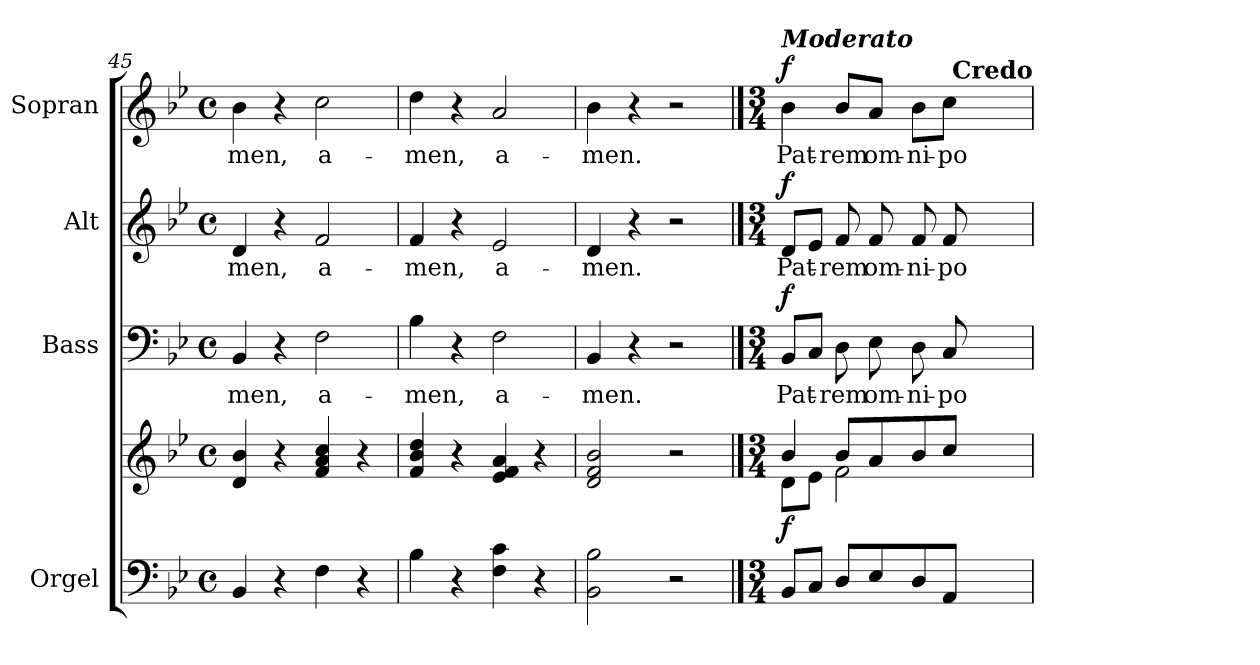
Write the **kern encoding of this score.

**kern	**kern	**dynam	**kern	**text	**dynam	**kern	**text	**dynam	**kern	**text	**dynam
*part4	*part4	*part4	*part3	*part3	*part3	*part2	*part2	*part2	*part1	*part1	*part1
*staff5	*staff4	*staff4/5	*staff3	*staff3	*staff3	*staff2	*staff2	*staff2	*staff1	*staff1	*staff1
*I"Orgel	*	*	*I"Bass	*	*	*I"Alt	*	*	*I"Sopran	*	*
*I'Org.	*	*	*I'B.	*	*	*I'A.	*	*	*I'S.	*	*
*clefF4	*clefG2	*	*clefF4	*	*	*clefG2	*	*	*clefG2	*	*
*k[b-e-]	*k[b-e-]	*	*k[b-e-]	*	*	*k[b-e-]	*	*	*k[b-e-]	*	*
*B-:	*B-:	*	*B-:	*	*	*B-:	*	*	*B-:	*	*
*M4/4	*M4/4	*	*M4/4	*	*	*M4/4	*	*	*M4/4	*	*
*met(c)	*met(c)	*	*met(c)	*	*	*met(c)	*	*	*met(c)	*	*
=45	=45	=45	=45	=45	=45	=45	=45	=45	=45	=45	=45
!	!	!	!	!LO:LY:b	!	!	!LO:LY:b	!	!	!LO:LY:b	!
4BB-/	4d/ 4b-/	.	4BB-/	-men,	.	4d/	-men,	.	4b-\	-men,	.
4r	4r	.	4r	.	.	4r	.	.	4r	.	.
!	!	!	!	!LO:LY:b	!	!	!LO:LY:b	!	!	!LO:LY:b	!
4F\	4f/ 4a/ 4cc/	.	2F\	a-	.	2f/	a-	.	2cc\	a-	.
4r	4r	.	.	.	.	.	.	.	.	.	.
=46	=46	=46	=46	=46	=46	=46	=46	=46	=46	=46	=46
!	!	!	!	!LO:LY:b	!	!	!LO:LY:b	!	!	!LO:LY:b	!
4B-\	4f/ 4b-/ 4dd/	.	4B-\	-men,	.	4f/	-men,	.	4dd\	-men,	.
4r	4r	.	4r	.	.	4r	.	.	4r	.	.
!	!	!	!	!LO:LY:b	!	!	!LO:LY:b	!	!	!LO:LY:b	!
4F\ 4c\	4e-/ 4f/ 4a/	.	2F\	a-	.	2e-/	a-	.	2a/	a-	.
4r	4r	.	.	.	.	.	.	.	.	.	.
=47	=47	=47	=47	=47	=47	=47	=47	=47	=47	=47	=47
!	!	!	!	!LO:LY:b	!	!	!LO:LY:b	!	!	!LO:LY:b	!
2BB-\ 2B-\	2d/ 2f/ 2b-/	.	4BB-/	-men.	.	4d/	-men.	.	4b-\	-men.	.
.	.	.	4r	.	.	4r	.	.	4r	.	.
2r	2r	.	2r	.	.	2r	.	.	2r	.	.
!!LO:PB:g=z
==48	==48	==48	==48	==48	==48	==48	==48	==48	==48	==48	==48
*M3/4	*M3/4	*	*M3/4	*	*	*M3/4	*	*	*M3/4	*	*
*	*^	*	*	*	*	*	*	*	*	*	*
!	!	!	!	!	!	!	!	!	!	!LO:TX:a:Bi:t=Moderato	!	!
!	!	!	!LO:DY:b	!	!LO:LY:b	!LO:DY:a	!	!LO:LY:b	!LO:DY:a	!	!LO:LY:b	!LO:DY:b
8BB-/L	4b-/	8d\L	f	8BB-/L	Pat-	f	8d/L	Pat-	f	4b-\	Pat-	f
8C/J	.	8e-\J	.	8C/J	.	.	8e-/J	.	.	.	.	.
!	!	!	!	!	!LO:LY:b	!	!	!LO:LY:b	!	!	!LO:LY:b	!
8D/L	8b-/L	2f\	.	8D\	-rem	.	8f/	-rem	.	8b-/L	-rem	.
!	!	!	!	!	!LO:LY:b	!	!	!LO:LY:b	!	!	!LO:LY:b	!
8E-/	8a/	.	.	8E-\	om-	.	8f/	om-	.	8a/J	om-	.
!	!	!	!	!	!LO:LY:b	!	!	!LO:LY:b	!	!	!LO:LY:b	!
8D/	8b-/	.	.	8D\	-ni-	.	8f/	-ni-	.	8b-\L	-ni-	.
!	!	!	!	!	!LO:LY:b	!	!	!LO:LY:b	!	!	!LO:LY:b	!
8AA/J	8cc/J	.	.	8C/	-po-	.	8f/	-po-	.	8cc\J	-po-	.
2ryy	2ryy	2ryy	.	2ryy	.	.	2ryy	.	.	2ryy	.	.
!	!	!	!	!	!	!	!	!	!	!LO:TX:a:B:t=Credo	!	!
*	*v	*v	*	*	*	*	*	*	*	*	*	*
=	=	=	=	=	=	=	=	=	=	=	=
*-	*-	*-	*-	*-	*-	*-	*-	*-	*-	*-	*-
